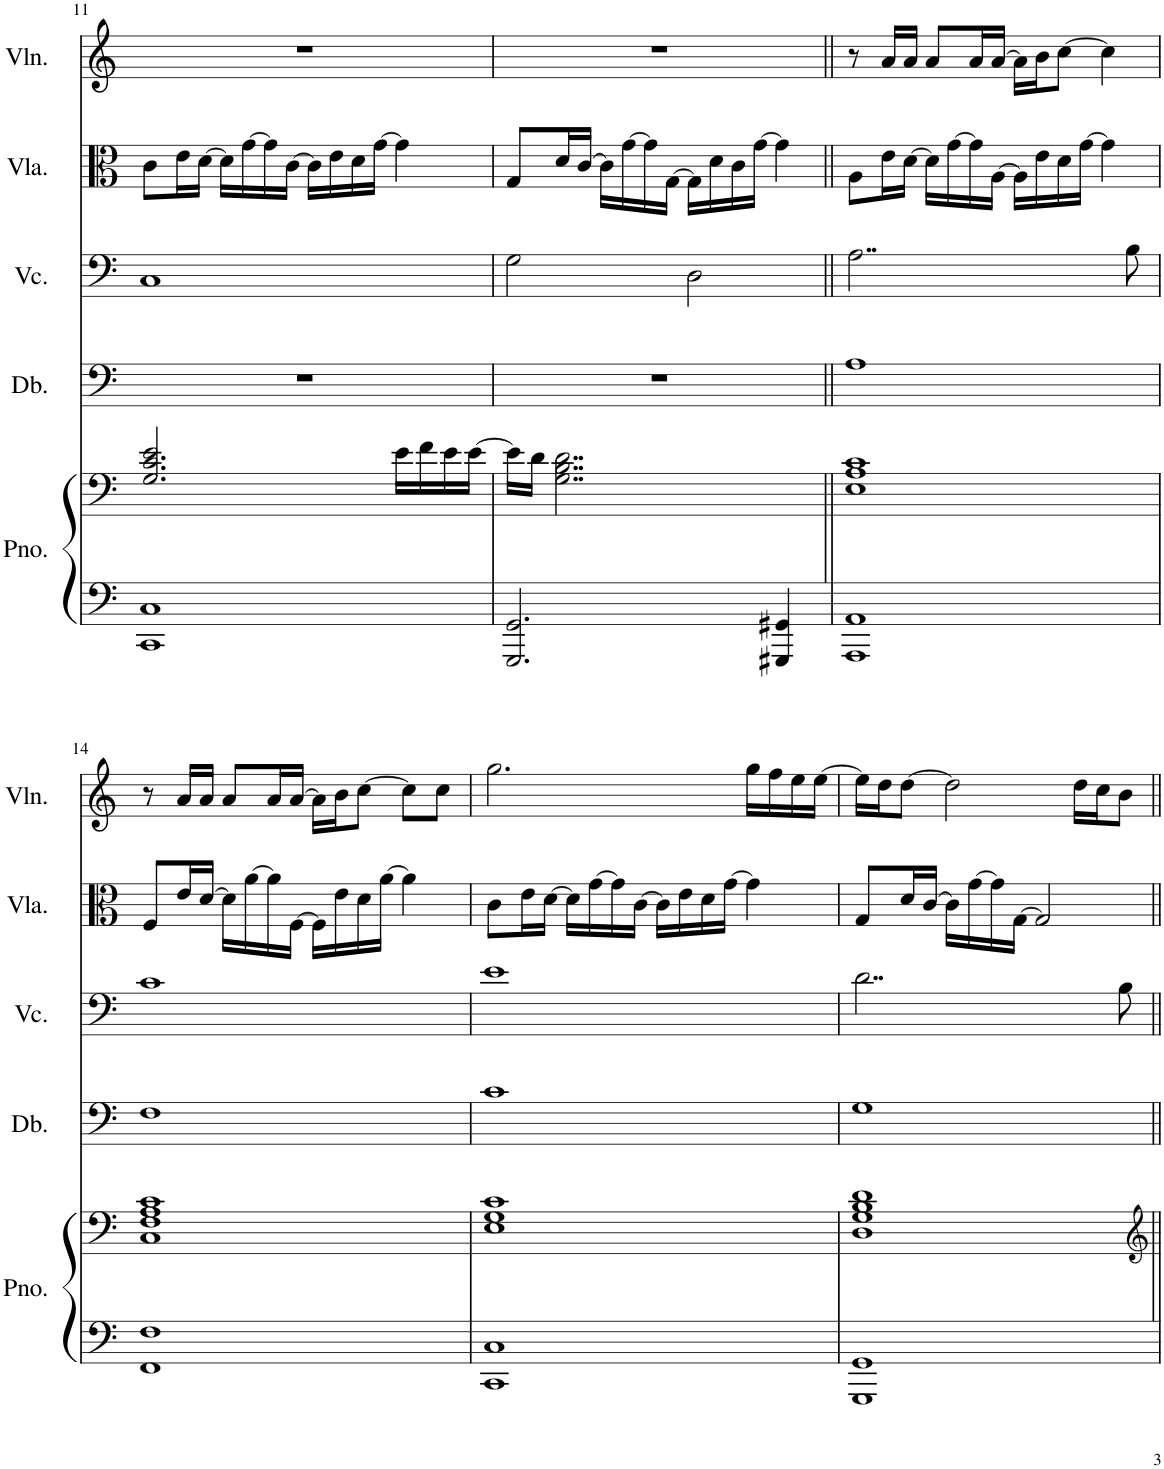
**kern	**kern	**kern	**kern	**kern	**kern
*part5	*part5	*part4	*part3	*part2	*part1
*staff6	*staff5	*staff4	*staff3	*staff2	*staff1
*I"Piano	*	*I"Double Bass	*I"Violoncello	*I"Viola	*I"Violin
*I'Pno.	*	*I'Db.	*I'Vc.	*I'Vla.	*I'Vln.
!!LO:PB:g=z
*clefF4	*clefF4	*clefF4	*clefF4	*clefC3	*clefG2
*	*	*Trd7c12	*	*	*
*k[]	*k[]	*k[]	*k[]	*k[]	*k[]
*M4/4	*M4/4	*M4/4	*M4/4	*M4/4	*M4/4
=11	=11	=11	=11	=11	=11
1CC 1C	2.G/ 2.c/ 2.e/	1r	1C	8c\L	1r
.	.	.	.	16e\L	.
.	.	.	.	[16d\JJ	.
.	.	.	.	16d\LL]	.
.	.	.	.	[16g\	.
.	.	.	.	16g\]	.
.	.	.	.	[16c\JJ	.
.	.	.	.	16c\LL]	.
.	.	.	.	16e\	.
.	.	.	.	16d\	.
.	.	.	.	[16g\JJ	.
.	16e\LL	.	.	4g\]	.
.	16f\	.	.	.	.
.	16e\	.	.	.	.
.	[16e\JJ	.	.	.	.
=12	=12	=12	=12	=12	=12
2.GGG/ 2.GG/	16e\LL]	1r	2G\	8G/L	1r
.	16d\JJ	.	.	.	.
.	2..G\ 2..B\ 2..d\	.	.	16d/L	.
.	.	.	.	[16c/JJ	.
.	.	.	.	16c\LL]	.
.	.	.	.	[16g\	.
.	.	.	.	16g\]	.
.	.	.	.	[16G\JJ	.
.	.	.	2D\	16G\LL]	.
.	.	.	.	16d\	.
.	.	.	.	16c\	.
.	.	.	.	[16g\JJ	.
4GGG#X/ 4GG#X/	.	.	.	4g\]	.
=13||	=13||	=13||	=13||	=13||	=13||
1AAA 1AA	1E 1A 1c	1A	2..A\	8A\L	8r
.	.	.	.	16e\L	16a/LL
.	.	.	.	[16d\JJ	16a/JJ
.	.	.	.	16d\LL]	8a/L
.	.	.	.	[16g\	.
.	.	.	.	16g\]	16a/L
.	.	.	.	[16A\JJ	[16a/JJ
.	.	.	.	16A\LL]	16a\LL]
.	.	.	.	16e\	16b\J
.	.	.	.	16d\	[8cc\J
.	.	.	.	[16g\JJ	.
.	.	.	.	4g\]	4cc\]
.	.	.	8B\	.	.
!!LO:LB:g=z
=14	=14	=14	=14	=14	=14
1FF 1F	1C 1F 1A 1c	1F	1c	8F/L	8r
.	.	.	.	16e/L	16a/LL
.	.	.	.	[16d/JJ	16a/JJ
.	.	.	.	16d\LL]	8a/L
.	.	.	.	[16a\	.
.	.	.	.	16a\]	16a/L
.	.	.	.	[16F\JJ	[16a/JJ
.	.	.	.	16F\LL]	16a\LL]
.	.	.	.	16e\	16b\J
.	.	.	.	16d\	[8cc\J
.	.	.	.	[16a\JJ	.
.	.	.	.	4a\]	8cc\L]
.	.	.	.	.	8cc\J
=15	=15	=15	=15	=15	=15
1CC 1C	1E 1G 1c	1c	1e	8c\L	2.gg\
.	.	.	.	16e\L	.
.	.	.	.	[16d\JJ	.
.	.	.	.	16d\LL]	.
.	.	.	.	[16g\	.
.	.	.	.	16g\]	.
.	.	.	.	[16c\JJ	.
.	.	.	.	16c\LL]	.
.	.	.	.	16e\	.
.	.	.	.	16d\	.
.	.	.	.	[16g\JJ	.
.	.	.	.	4g\]	16gg\LL
.	.	.	.	.	16ff\
.	.	.	.	.	16ee\
.	.	.	.	.	[16ee\JJ
=16	=16	=16	=16	=16	=16
1GGG 1GG	1D 1G 1B 1d	1G	2..d\	8G/L	16ee\LL]
.	.	.	.	.	16dd\J
.	.	.	.	16d/L	[8dd\J
.	.	.	.	[16c/JJ	.
.	.	.	.	16c\LL]	2dd\]
.	.	.	.	[16g\	.
.	.	.	.	16g\]	.
.	.	.	.	[16G\JJ	.
.	.	.	.	2G/]	.
.	.	.	.	.	16dd\LL
.	.	.	.	.	16cc\J
.	.	.	8B\	.	8b\J
=||	=||	=||	=||	=||	=||
*-	*-	*-	*-	*-	*-
